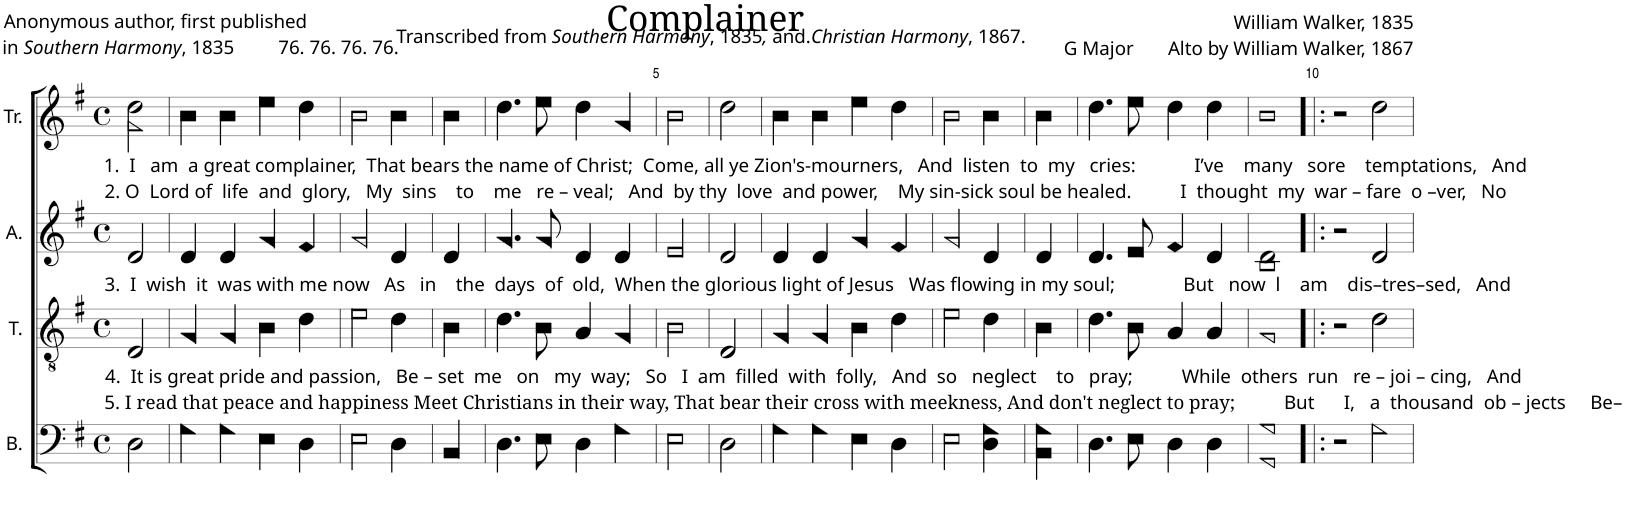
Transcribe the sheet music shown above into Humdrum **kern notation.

**kern	**kern	**kern	**kern
*part4	*part3	*part2	*part1
*staff4	*staff3	*staff2	*staff1
*I"B.	*I"T.	*I"A.	*I"Tr.
*I'B.	*I'T.	*I'A.	*I'Tr.
*clefF4	*clefGv2	*clefG2	*clefG2
*k[f#]	*k[f#]	*k[f#]	*k[f#]
*M4/4	*M4/4	*M4/4	*M4/4
*met(c)	*met(c)	*met(c)	*met(c)
=1	=1	=1	=1
!	!	!	!LO:TX:b:t=1.  I   am  a great complainer,  That bears the name of Christ;  Come, all ye Zion's-mourners,   And  listen  to  my   cries&colon;            I’ve    many   sore    temptations,   And
!	!	!	!LO:TX:b:t=2. O  Lord of  life  and  glory,   My  sins    to    me   re – veal;   And  by thy  love  and power,    My sin-sick soul be healed.          I  thought  my  war – fare  o –ver,   No
!	!	!LO:TX:b:t=3.  I  wish  it  was with me now   As   in    the  days  of  old,  When the glorious light of Jesus   Was flowing in my soul;              But   now  l    am    dis–tres–sed,   And	!
!	!LO:TX:b:t=4.  It is great pride and passion,   Be – set  me   on   my  way;   So   I  am  filled  with  folly,   And  so   neglect    to   pray;          While  others  run   re – joi – cing,   And	!	!
!	!LO:TX:b:t=5.	!	!
!	!LO:TX:b:t=I read that peace and happiness Meet Christians in their way, That bear their cross with meekness, And don't neglect to pray;	!	!
!	!LO:TX:b:t=But      I,   a  thousand  ob – jects     Be–	!	!
2D!\	2D!/	2d!/	2g!\ 2dd!\
=2	=2	=2	=2
4G!\	4G!/	4d!/	4b!\
4G!\	4G!/	4d!/	4b!\
4E!\	4B!\	4g!/	4ee!\
4D!\	4d!\	4f#!/	4dd!\
=3	=3	=3	=3
2E!\	2e!\	2g!/	2b!\
4D!\	4d!\	4d!/	4b!\
4BB!/	4B!\	4d!/	4b!\
=4	=4	=4	=4
4.D!\	4.d!\	4.g!/	4.dd!\
8E!\	8B!\	8g!/	8ee!\
4D!\	4A!/	4d!/	4dd!\
4G!\	4G!/	4d!/	4g!/
=5	=5	=5	=5
2E!\	2B!\	2e!/	2b!\
2D!\	2D!/	2d!/	2dd!\
=6	=6	=6	=6
4G!\	4G!/	4d!/	4b!\
4G!\	4G!/	4d!/	4b!\
4E!\	4B!\	4g!/	4ee!\
4D!\	4d!\	4f#!/	4dd!\
=7	=7	=7	=7
2E!\	2e!\	2g!/	2b!\
4D!\ 4G!\	4d!\	4d!/	4b!\
4BB!\ 4G!\	4B!\	4d!/	4b!\
=8	=8	=8	=8
4.D!\	4.d!\	4.d!/	4.dd!\
8E!\	8B!\	8e!/	8ee!\
4D!\	4A!/	4f#!/	4dd!\
4D!\	4A!/	4d!/	4dd!\
=9	=9	=9	=9
1GG! 1G!	1G!	1B! 1d!	1b!
=10!|:	=10!|:	=10!|:	=10!|:
2r	2r	2r	2r
2G!\	2d!\	2d!/	2dd!\
=	=	=	=
*-	*-	*-	*-
